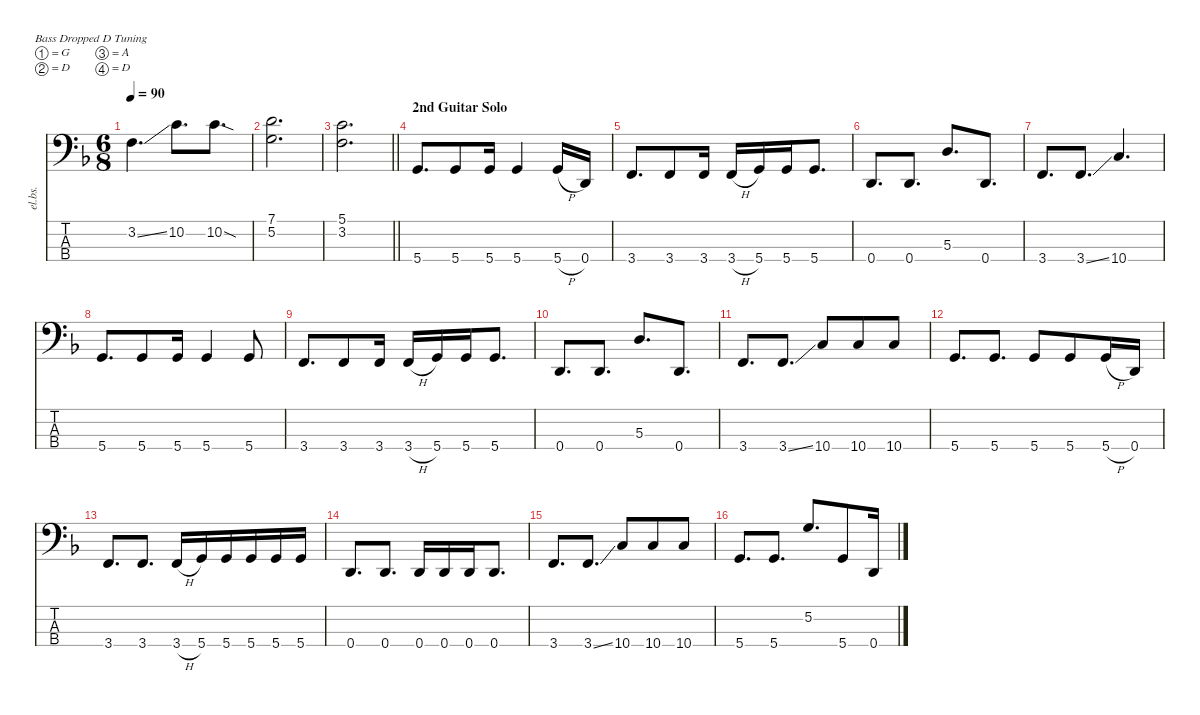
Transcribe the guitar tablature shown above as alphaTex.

\defaultSystemsLayout 4
\hideDynamics
\bracketExtendMode nobrackets
\otherSystemsTrackNameOrientation horizontal
\track ("Bass w/ whammy" "el.bs.") {instrument electricbasspick}
\staff {score tabs}
\tuning (G2 D2 A1 D1)
\ts (6 8)
\tempo 90
\clef f4
\ks dminor
3.2{ss acc forcenatural}.4{d dy f beam Down} 10.2{acc forcenatural}.8{d beam Down} 10.2{sod acc forcenatural}.8{d beam Down} |
(7.1{acc forcenatural} 5.2{acc forcenatural}).2{d beam Down} |
\barLineRight lightlight
(5.1{acc forcenatural} 3.2{acc forcenatural}).2{d beam Down} |
\section ("" "2nd Guitar Solo")
5.4{acc forcenatural}.8{d beam Up} 5.4{acc forcenatural}.8{beam Up} 5.4{acc forcenatural}.16{beam Up} 5.4{acc forcenatural}.4{beam Up} 5.4{h acc forcenatural}.16{beam Up} 0.4{acc forcenatural}.16{beam Up} |
3.4{acc forcenatural}.8{d beam Up} 3.4{acc forcenatural}.8{beam Up} 3.4{acc forcenatural}.16{beam Up} 3.4{h acc forcenatural}.16{beam Up} 5.4{acc forcenatural}.16{beam Up} 5.4{acc forcenatural}.16{beam Up} 5.4{acc forcenatural}.8{d beam Up} |
0.4{acc forcenatural}.8{d beam Up} 0.4{acc forcenatural}.8{d beam Up} 5.3{acc forcenatural}.8{d beam Up} 0.4{acc forcenatural}.8{d beam Up} |
3.4{acc forcenatural}.8{d beam Up} 3.4{ss acc forcenatural}.8{d beam Up} 10.4{acc forcenatural}.4{d beam Up} |
5.4{acc forcenatural}.8{d beam Up} 5.4{acc forcenatural}.8{beam Up} 5.4{acc forcenatural}.16{beam Up} 5.4{acc forcenatural}.4{beam Up} 5.4{acc forcenatural}.8{beam Up} |
3.4{acc forcenatural}.8{d beam Up} 3.4{acc forcenatural}.8{beam Up} 3.4{acc forcenatural}.16{beam Up} 3.4{h acc forcenatural}.16{beam Up} 5.4{acc forcenatural}.16{beam Up} 5.4{acc forcenatural}.16{beam Up} 5.4{acc forcenatural}.8{d beam Up} |
0.4{acc forcenatural}.8{d beam Up} 0.4{acc forcenatural}.8{d beam Up} 5.3{acc forcenatural}.8{d beam Up} 0.4{acc forcenatural}.8{d beam Up} |
3.4{acc forcenatural}.8{d beam Up} 3.4{ss acc forcenatural}.8{d beam Up} 10.4{acc forcenatural}.8{beam Up} 10.4{acc forcenatural}.8{beam Up} 10.4{acc forcenatural}.8{beam Up} |
5.4{acc forcenatural}.8{d beam Up} 5.4{acc forcenatural}.8{d beam Up} 5.4{acc forcenatural}.8{beam Up} 5.4{acc forcenatural}.8{beam Up} 5.4{h acc forcenatural}.16{beam Up} 0.4{acc forcenatural}.16{beam Up} |
3.4{acc forcenatural}.8{d beam Up} 3.4{acc forcenatural}.8{d beam Up} 3.4{h acc forcenatural}.16{beam Up} 5.4{acc forcenatural}.16{beam Up} 5.4{acc forcenatural}.16{beam Up} 5.4{acc forcenatural}.16{beam Up} 5.4{acc forcenatural}.16{beam Up} 5.4{acc forcenatural}.16{beam Up} |
0.4{acc forcenatural}.8{d beam Up} 0.4{acc forcenatural}.8{d beam Up} 0.4{acc forcenatural}.16{beam Up} 0.4{acc forcenatural}.16{beam Up} 0.4{acc forcenatural}.16{beam Up} 0.4{acc forcenatural}.8{d beam Up} |
3.4{acc forcenatural}.8{d beam Up} 3.4{ss acc forcenatural}.8{d beam Up} 10.4{acc forcenatural}.8{beam Up} 10.4{acc forcenatural}.8{beam Up} 10.4{acc forcenatural}.8{beam Up} |
5.4{acc forcenatural}.8{d beam Up} 5.4{acc forcenatural}.8{d beam Up} 5.2{acc forcenatural}.8{d beam Up} 5.4{acc forcenatural}.8{beam Up} 0.4{acc forcenatural}.16{beam Up}
